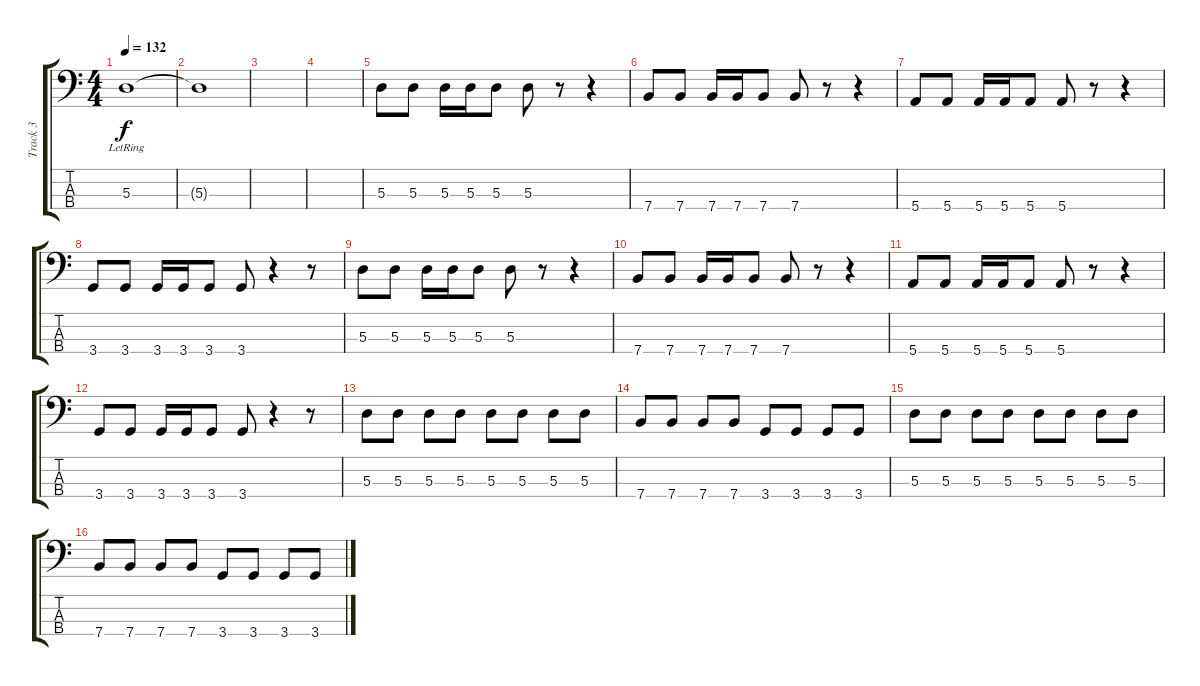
\track ("Track 3" "Track 3") {instrument electricbassfinger}
\staff {score tabs}
\tuning (G2 D2 A1 E1) {hide}
\ts (4 4)
\tempo 132
\clef f4
\ks c
5.3{lr}.1{dy f} |
5.3{t}.1 |
|
|
5.3.8 5.3.8 5.3.16 5.3.16 5.3.8 5.3.8 r.8 r.4 |
7.4.8 7.4.8 7.4.16 7.4.16 7.4.8 7.4.8 r.8 r.4 |
5.4.8 5.4.8 5.4.16 5.4.16 5.4.8 5.4.8 r.8 r.4 |
3.4.8 3.4.8 3.4.16 3.4.16 3.4.8 3.4.8 r.4 r.8 |
5.3.8 5.3.8 5.3.16 5.3.16 5.3.8 5.3.8 r.8 r.4 |
7.4.8 7.4.8 7.4.16 7.4.16 7.4.8 7.4.8 r.8 r.4 |
5.4.8 5.4.8 5.4.16 5.4.16 5.4.8 5.4.8 r.8 r.4 |
3.4.8 3.4.8 3.4.16 3.4.16 3.4.8 3.4.8 r.4 r.8 |
5.3.8 5.3.8 5.3.8 5.3.8 5.3.8 5.3.8 5.3.8 5.3.8 |
7.4.8 7.4.8 7.4.8 7.4.8 3.4.8 3.4.8 3.4.8 3.4.8 |
5.3.8 5.3.8 5.3.8 5.3.8 5.3.8 5.3.8 5.3.8 5.3.8 |
7.4.8 7.4.8 7.4.8 7.4.8 3.4.8 3.4.8 3.4.8 3.4.8
